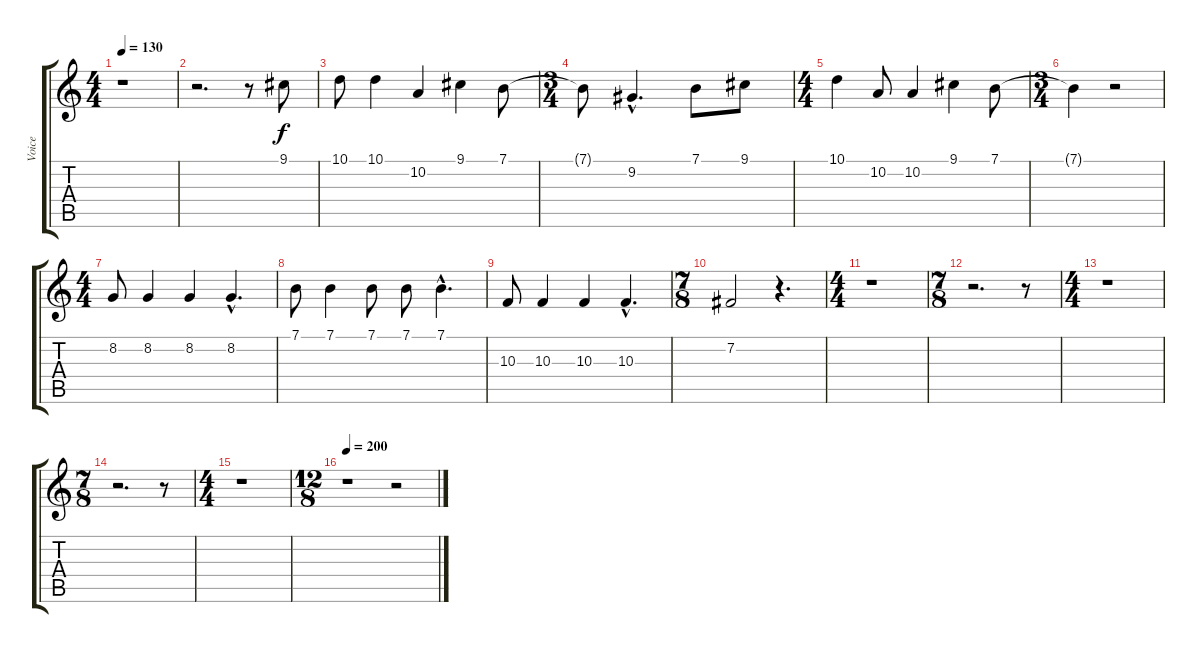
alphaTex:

\track ("Voice" "Voice") {instrument flute}
\staff {score tabs}
\tuning (E4 B3 G3 D3 A2 E2) {hide}
\ts (4 4)
\tempo 130
\clef g2
\ks c
r.1{dy f} |
r.2{d} r.8 9.1.8 |
10.1.8 10.1.4 10.2.4 9.1.4 7.1.8 |
\ts (3 4)
7.1{t}.8 9.2{hac}.4{d} 7.1.8 9.1.8 |
\ts (4 4)
10.1.4 10.2.8 10.2.4 9.1.4 7.1.8 |
\ts (3 4)
7.1{t}.4 r.2 |
\ts (4 4)
8.2.8 8.2.4 8.2.4 8.2{hac}.4{d} |
7.1.8 7.1.4 7.1.8 7.1.8 7.1{hac}.4{d} |
10.3.8 10.3.4 10.3.4 10.3{hac}.4{d} |
\ts (7 8)
7.2.2 r.4{d} |
\ts (4 4)
r.1 |
\ts (7 8)
r.2{d} r.8 |
\ts (4 4)
r.1 |
\ts (7 8)
r.2{d} r.8 |
\ts (4 4)
r.1 |
\ts (12 8)
\tempo 200
r.1 r.2
